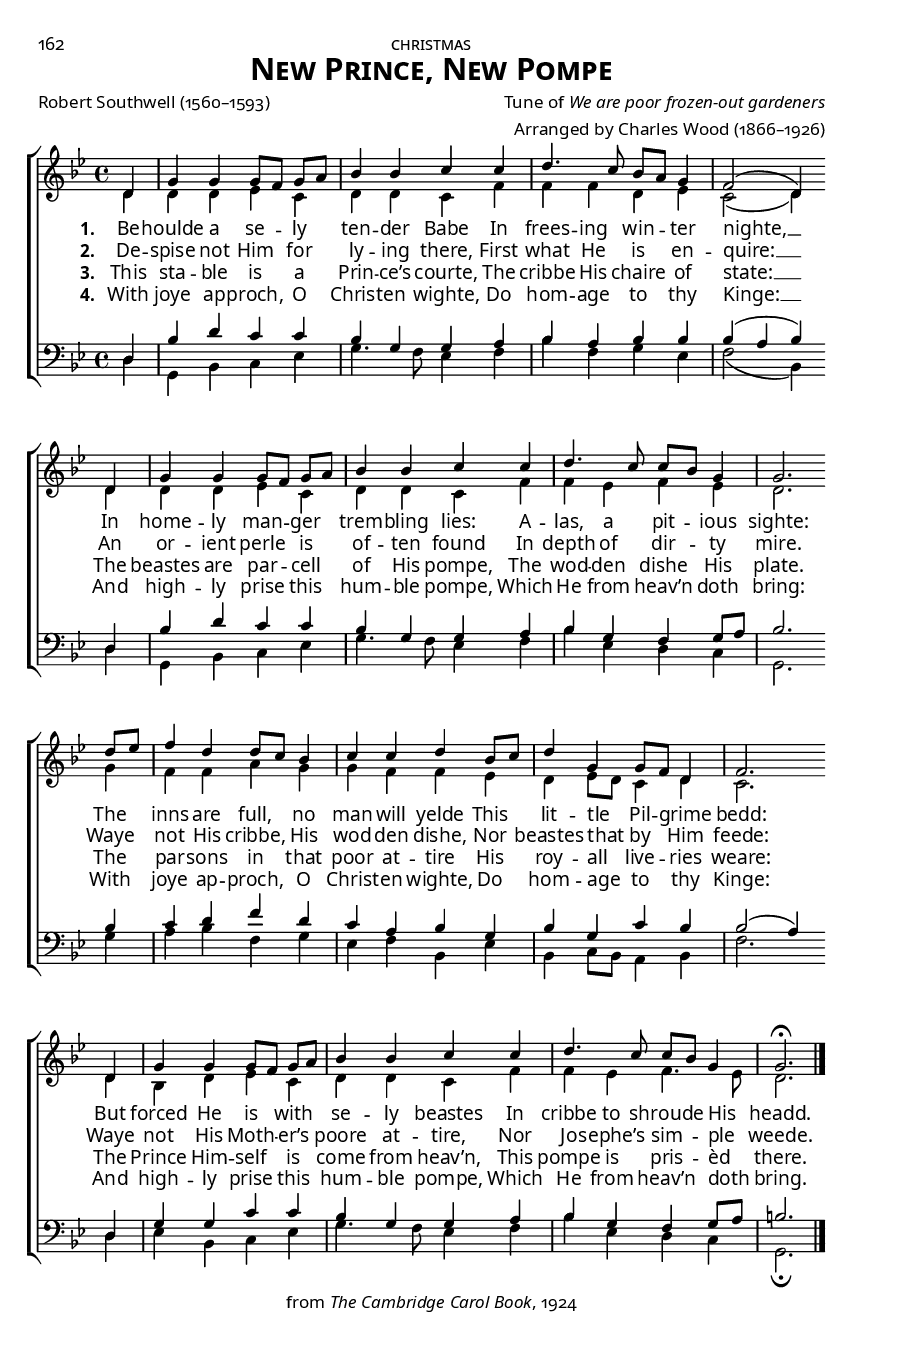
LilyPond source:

\version "2.14.2"
\include "util.ly"
\header {
  title = \markup{\override #'(font-name . "Garamond Premier Pro Semibold"){ \abs-fontsize #15 \smallCapsOldStyle"New Prince, New Pompe"}}
  poet = \markup\oldStyleNum"Robert Southwell (1560–1593)"
  composer = \markup {"Tune of" \italic"We are poor frozen-out gardeners"}
  arranger = \markup\oldStyleNum"Arranged by Charles Wood (1866–1926)"
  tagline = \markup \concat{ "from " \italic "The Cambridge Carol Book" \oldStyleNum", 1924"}
}
\paper {
  %print-all-headers = ##f
  paper-height = 9\in
  paper-width = 6\in
  indent = 0\in
  %system-system-spacing = #'((basic-distance . 10) (padding . 0))
  %system-system-spacing =
  %  #'((basic-distance . 0)
  %     (minimum-distance . 0)
  %     (padding . -0.35)
  %     (stretchability . 100))
  ragged-last-bottom = ##f
  ragged-bottom = ##f
  two-sided = ##t
  inner-margin = 0.5\in
  outer-margin = 0.25\in
  top-margin = 0.25\in
  bottom-margin = 0.25\in
  first-page-number = #162
  print-first-page-number = ##t
  headerLine = \markup{\override #'(font-name . "Garamond Premier Pro") \smallCapsOldStyle"christmas"}
  oddHeaderMarkup = \markup\fill-line{
     \override #'(font-name . "Garamond Premier Pro")\abs-fontsize #8.5
     \combine 
        \fill-line{"" \on-the-fly #print-page-number-check-first
        \oldStylePageNum""
        }
        \fill-line{\headerLine}
  }
  evenHeaderMarkup = \markup {
     \override #'(font-name . "Garamond Premier Pro")\abs-fontsize #8.5
     \combine
        \on-the-fly #print-page-number-check-first
        \oldStylePageNum""
        \fill-line{\headerLine}
  }
}
#(set-global-staff-size 15) \paper{ #(define fonts (make-pango-font-tree "GoudyOlSt BT" "Garamond Premier Pro" "Garamond Premier Pro" (/ 15 20))) }
global = {
  \key bes \major
  \time 4/4
  \autoBeamOff
  \override DynamicLineSpanner #'staff-padding = #0.0
  \override DynamicLineSpanner #'Y-extent = #'(-1 . 1)
}

sopMusic = \relative c' {
  \partial 4 d4 |
  g g g8[ f] g[ a] |
  bes4 bes c c |
  d4. c8 bes[ a] g4 |
  
  f2( d4) \bar""\break d |
  g g g8[ f] g[ a] |
  bes4 bes c c |
  
  d4. c8 c[ bes] g4 |
  g2. \bar""\break d'8[ ees] |
  f4 d d8[ c] bes4 |
  c c d bes8[ c] |
  d4 g, g8[ f] d4 |
  
  f2. \bar""\break d4 |
  g g g8[ f] g[ a] |
  bes4 bes c c |
  d4. c8 c[ bes] g4 |
  \partial 2. g2.\fermata \bar "|."
}
sopWords = \lyricmode {
  
}

altoMusic = \relative c' {
  d4 |
  d d ees c |
  d d c f |
  f f d ees |
  
  c2( d4) d |
  d d ees c |
  d d c f |
  
  f ees f ees |
  d2. g4 |
  f f a g |
  g f f ees |
  d ees8[ d] c4 d |
  
  c2. d4 |
  bes d ees c |
  d d c f |
  f ees f4. ees8 |
  d2. \bar "|."
}
altoWords = \lyricmode {
  \dropLyricsV
  \set stanza = #"1. "
  Be -- houlde a se -- ly ten -- der Babe
  In frees -- ing win -- ter nighte, __
  In home -- ly man -- ger trem -- bling lies:
  A -- las, a pit -- ious sighte:
  The inns are full, no man will yelde
  This lit -- tle Pil -- grime bedd:
  But forced He is with se -- ly beastes
  In cribbe to \set associatedVoice = "tenors" shroude His headd.
}
altoWordsII = \lyricmode {
  \dropLyricsV
%\markup\italic
  \set stanza = #"2. "
  De -- spise not Him for ly -- ing there,
  First what He is en -- quire: __
  An or -- ient perle is of -- ten found
  In depth of dir -- ty mire.
  Waye not His cribbe, His wod -- den dishe,
  Nor beastes that by Him feede:
  Waye not His Moth -- er’s poore at -- tire,
  Nor Jo -- sephe’s \set associatedVoice = "tenors" sim -- ple weede.
  \set ignoreMelismata = ##t
}
altoWordsIII = \lyricmode {
  \dropLyricsV
  \set stanza = #"3. "
  This sta -- ble is a Prin -- ce’s courte,
  The cribbe His chaire of state: __
  The beastes are par -- cell of His pompe,
  The wod -- den dishe His plate.
  The par -- sons in that poor at -- tire
  His roy -- all live -- ries weare:
  The Prince Him -- self is come from heav’n,
  This pompe is \set associatedVoice = "tenors" pris -- èd there.
  \set ignoreMelismata = ##t
}
altoWordsIV = \lyricmode {
  \dropLyricsV
  \set stanza = #"4. "
  With joye ap -- proch, O Christ -- en wighte,
  Do hom -- age to thy Kinge: __
  And high -- ly prise this hum -- ble pompe,
  Which He from heav’n doth bring:
  With joye ap -- proch, O Christ -- en wighte,
  Do hom -- age to thy Kinge:
  And high -- ly prise this hum -- ble pompe,
  Which He from \set associatedVoice = "tenors" heav’n doth bring.
  \set ignoreMelismata = ##t
}
altoWordsV = \lyricmode {
  \set stanza = #"5. "
  \set ignoreMelismata = ##t
}
altoWordsVI = \lyricmode {
  \set stanza = #"6. "
  \set ignoreMelismata = ##t
}
tenorMusic = \relative c {
  d4 |
  bes' d c c |
  bes g g a |
  bes a bes bes |
  
  bes( a bes) d, |
  bes' d c c |
  bes g g a |
  
  bes g f g8[ a] |
  bes2. bes4 |
  c d f d |
  c a bes g |
  bes g c bes |
  
  bes2( a4) d, |
  g g c c |
  bes g g a |
  bes g f g8[ a] |
  b2. \bar "|."
}
tenorWords = \lyricmode {

}

bassMusic = \relative c {
  d4 |
  g, bes c ees |
  g4. f8 ees4 f |
  bes f g ees |
  
  f2( bes,4) d |
  g, bes c ees |
  g4. f8 ees4 f |
  
  bes ees, d c |
  g2. g'4 |
  a bes f g |
  ees f bes, ees |
  bes c8[ bes] a4 bes |
  
  f'2. d4 |
  ees bes c ees |
  g4. f8 ees4 f |
  bes ees, d c |
  g2.\fermata \bar "|."
}
bassWords = \lyricmode {

}

pianoRH = \relative c' {
  
}
pianoLH = \relative c' {
  
}

\score {
  <<
   \new ChoirStaff <<
    \new Staff = women <<
      \new Voice = "sopranos" { \voiceOne << \global \sopMusic >> }
      \new Voice = "altos" { \voiceTwo << \global \altoMusic >> }
    >>
   \new Staff = men <<
      \clef bass
      \new Voice = "tenors" { \voiceOne << \global \tenorMusic >> }
      \new Voice = "basses" { \voiceTwo << \global \bassMusic >> }
    >>
    \new Lyrics \with { alignAboveContext = #"women" \override VerticalAxisGroup #'nonstaff-relatedstaff-spacing = #'((basic-distance . 1))} \lyricsto "sopranos" \sopWords
    \new Lyrics = "altosVI"  \with { alignBelowContext = #"women" } \lyricsto "altos" \altoWordsVI
    \new Lyrics = "altosV"  \with { alignBelowContext = #"women" } \lyricsto "altos" \altoWordsV
    \new Lyrics = "altosIV"  \with { alignBelowContext = #"women" } \lyricsto "altos" \altoWordsIV
    \new Lyrics = "altosIII"  \with { alignBelowContext = #"women" } \lyricsto "altos" \altoWordsIII
    \new Lyrics = "altosII"  \with { alignBelowContext = #"women" } \lyricsto "altos" \altoWordsII
    \new Lyrics = "altos"  \with { alignBelowContext = #"women" \override VerticalAxisGroup #'nonstaff-relatedstaff-spacing = #'((basic-distance . 1)) } \lyricsto "altos" \altoWords
    \new Lyrics \with { alignAboveContext = #"men" \override VerticalAxisGroup #'nonstaff-relatedstaff-spacing = #'((basic-distance . 1)) } \lyricsto "tenors" \tenorWords
    \new Lyrics \with { alignBelowContext = #"men" \override VerticalAxisGroup #'nonstaff-relatedstaff-spacing = #'((basic-distance . 1)) } \lyricsto "basses" \bassWords
  >>
%    \new PianoStaff << \new Staff { \new Voice { \pianoRH } } \new Staff { \clef "bass" \pianoLH } >>
  >>
  \layout {
    \context {
      \Score
      %\override SpacingSpanner #'base-shortest-duration = #(ly:make-moment 1 8)
      %\override SpacingSpanner #'common-shortest-duration = #(ly:make-moment 1 4)
    }
    \context {
      % Remove all empty staves
      % \Staff \RemoveEmptyStaves \override VerticalAxisGroup #'remove-first = ##t
    }
  }
  \midi {
    %\tempo 4 = 90
    \set Staff.midiInstrument = "flute"
  
    \context {
      \Voice
      \remove "Dynamic_performer"
    }
  }
}
